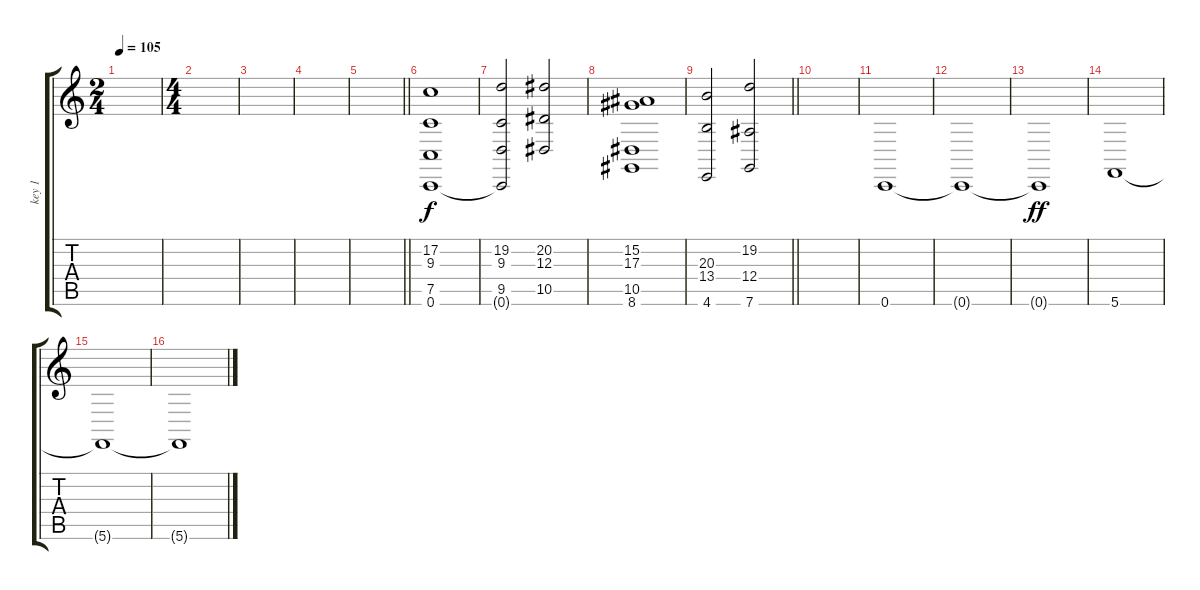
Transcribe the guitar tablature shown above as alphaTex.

\track ("key 1" "key 1") {instrument stringensemble1}
\staff {score tabs}
\tuning (C4 G3 Eb3 Bb2 F2 C2) {hide}
\ts (2 4)
\tempo 105
\clef g2
\ks c
|
\ts (4 4)
|
|
|
\barLineRight lightlight
|
(17.2 9.3 7.5 0.6).1{instrument stringensemble1} |
(19.2 9.3 9.5 0.6{t}).2 (20.2 12.3 10.5).2 |
(15.2 17.3 10.5 8.6).1 |
\barLineRight lightlight
(20.3 13.4 4.6).2 (19.2 12.4 7.6).2 |
|
0.6.1 |
0.6{t}.1 |
0.6{t}.1{dy ff} |
5.6.1 |
5.6{t}.1 |
5.6{t}.1
